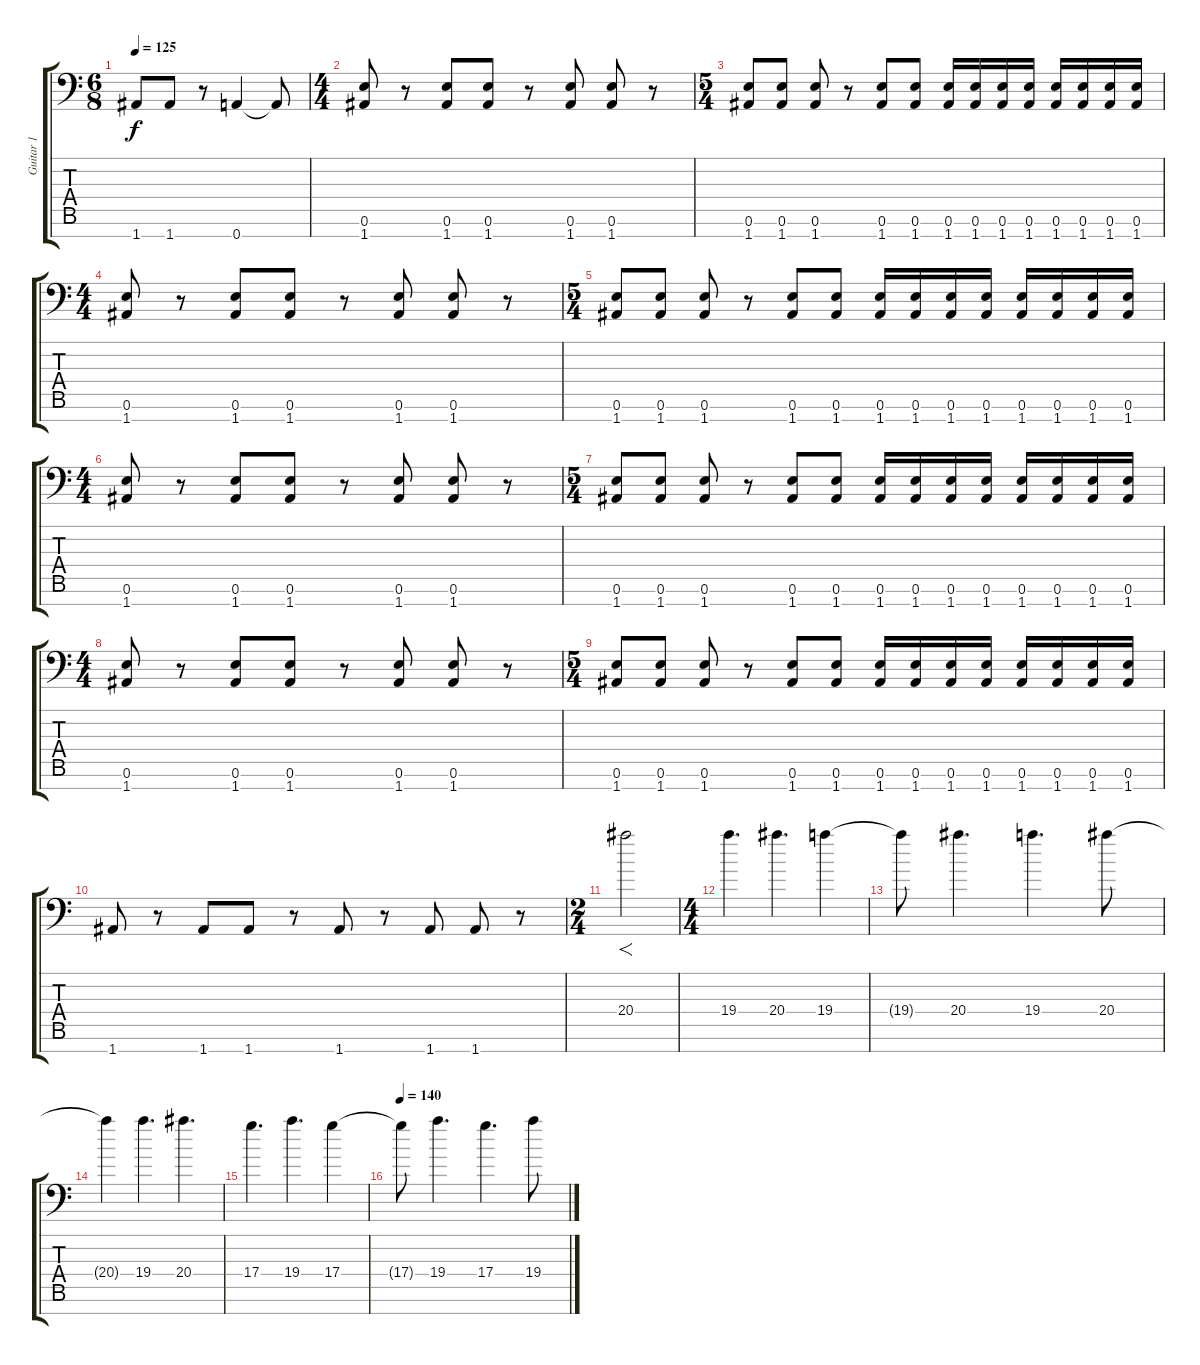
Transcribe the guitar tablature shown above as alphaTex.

\track ("Guitar 1" "Guitar 1") {instrument distortionguitar}
\staff {score tabs}
\tuning (E4 B3 Gb3 D3 A2 E2 A1) {hide}
\ts (6 8)
\tempo 125
\clef f4
\ks c
1.7.8{dy f} 1.7.8 r.8 0.7.4 0.7{t}.8 |
\ts (4 4)
(0.6 1.7).8 r.8 (0.6 1.7).8 (0.6 1.7).8 r.8 (0.6 1.7).8 (0.6 1.7).8 r.8 |
\ts (5 4)
(0.6 1.7).8 (0.6 1.7).8 (0.6 1.7).8 r.8 (0.6 1.7).8 (0.6 1.7).8 (0.6 1.7).16 (0.6 1.7).16 (0.6 1.7).16 (0.6 1.7).16 (0.6 1.7).16 (0.6 1.7).16 (0.6 1.7).16 (0.6 1.7).16 |
\ts (4 4)
(0.6 1.7).8 r.8 (0.6 1.7).8 (0.6 1.7).8 r.8 (0.6 1.7).8 (0.6 1.7).8 r.8 |
\ts (5 4)
(0.6 1.7).8 (0.6 1.7).8 (0.6 1.7).8 r.8 (0.6 1.7).8 (0.6 1.7).8 (0.6 1.7).16 (0.6 1.7).16 (0.6 1.7).16 (0.6 1.7).16 (0.6 1.7).16 (0.6 1.7).16 (0.6 1.7).16 (0.6 1.7).16 |
\ts (4 4)
(0.6 1.7).8 r.8 (0.6 1.7).8 (0.6 1.7).8 r.8 (0.6 1.7).8 (0.6 1.7).8 r.8 |
\ts (5 4)
(0.6 1.7).8 (0.6 1.7).8 (0.6 1.7).8 r.8 (0.6 1.7).8 (0.6 1.7).8 (0.6 1.7).16 (0.6 1.7).16 (0.6 1.7).16 (0.6 1.7).16 (0.6 1.7).16 (0.6 1.7).16 (0.6 1.7).16 (0.6 1.7).16 |
\ts (4 4)
(0.6 1.7).8 r.8 (0.6 1.7).8 (0.6 1.7).8 r.8 (0.6 1.7).8 (0.6 1.7).8 r.8 |
\ts (5 4)
(0.6 1.7).8 (0.6 1.7).8 (0.6 1.7).8 r.8 (0.6 1.7).8 (0.6 1.7).8 (0.6 1.7).16 (0.6 1.7).16 (0.6 1.7).16 (0.6 1.7).16 (0.6 1.7).16 (0.6 1.7).16 (0.6 1.7).16 (0.6 1.7).16 |
1.7.8 r.8 1.7.8 1.7.8 r.8 1.7.8 r.8 1.7.8 1.7.8 r.8 |
\ts (2 4)
20.4.2{f} |
\ts (4 4)
19.4.4{d} 20.4.4{d} 19.4.4 |
19.4{t}.8 20.4.4{d} 19.4.4{d} 20.4.8 |
20.4{t}.4 19.4.4{d} 20.4.4{d} |
17.4.4{d} 19.4.4{d} 17.4.4 |
\tempo 140
17.4{t}.8 19.4.4{d} 17.4.4{d} 19.4.8
